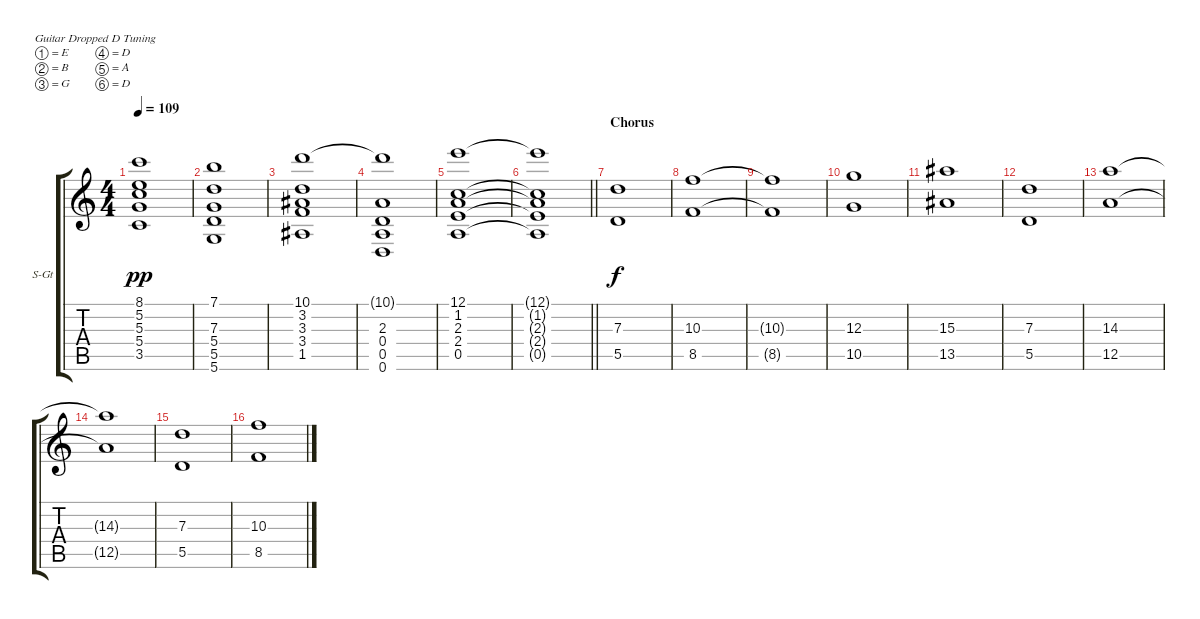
\bracketExtendMode groupsimilarinstruments
\firstSystemTrackNameOrientation horizontal
\otherSystemsTrackNameOrientation horizontal
\track ("Keyboard 1" "S-Gt") {instrument fx1rain}
\staff {score tabs}
\tuning (E4 B3 G3 D3 A2 D2)
\displaytranspose 12
\ts (4 4)
\tempo 109
\clef g2
\ks c
(8.1{t} 5.2{t} 5.3{t} 5.4{t} 3.5{t}).1{dy pp} |
(7.1 7.3 5.4 5.5 5.6).1 |
(10.1 3.2 3.3 3.4 1.5).1 |
(10.1{t} 2.3 0.4 0.5 0.6).1 |
(12.1 1.2 2.3 2.4 0.5).1 |
\barLineRight lightlight
(12.1{t} 1.2{t} 2.3{t} 2.4{t} 0.5{t}).1 |
\section ("" "Chorus")
(7.3 5.5).1{dy f} |
(10.3 8.5).1 |
(10.3{t} 8.5{t}).1 |
(12.3 10.5).1 |
(15.3 13.5).1 |
(7.3 5.5).1 |
(14.3 12.5).1 |
(14.3{t} 12.5{t}).1 |
(7.3 5.5).1 |
(10.3 8.5).1
